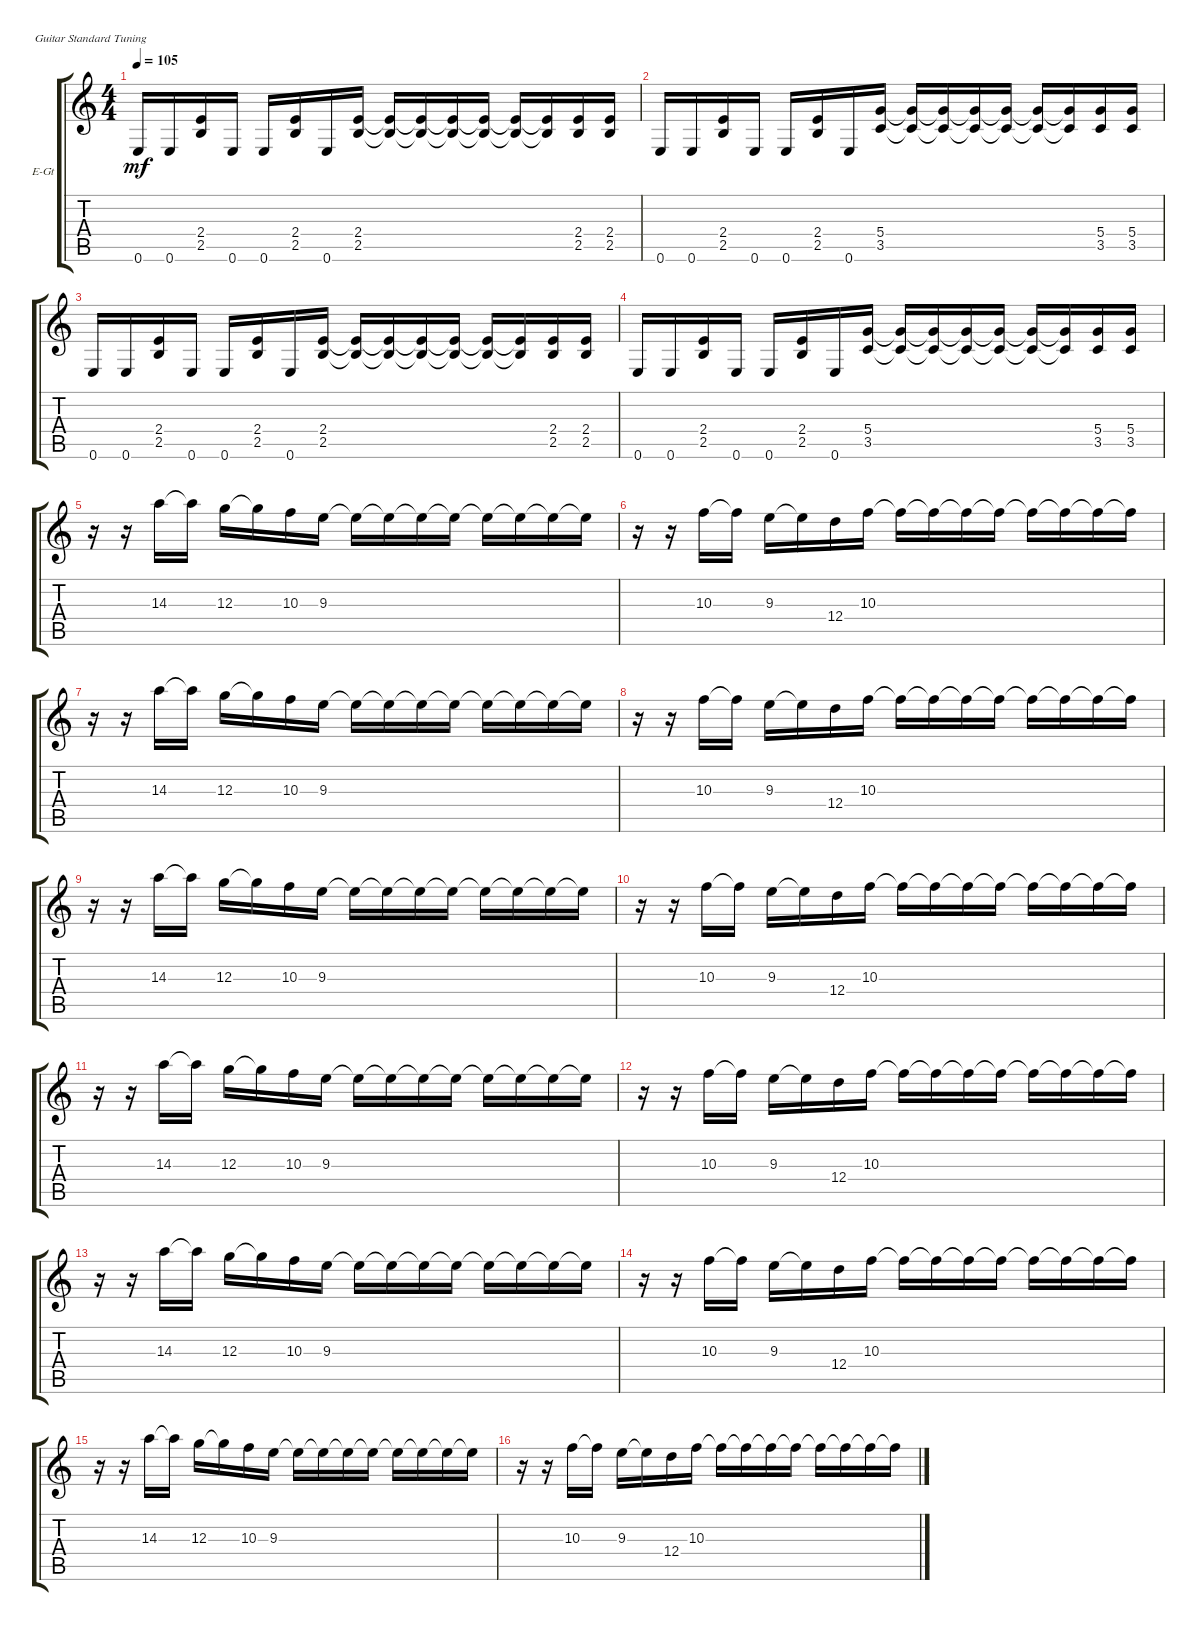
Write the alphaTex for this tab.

\defaultSystemsLayout 4
\bracketExtendMode groupsimilarinstruments
\firstSystemTrackNameOrientation horizontal
\otherSystemsTrackNameOrientation horizontal
\track ("Electric Guitar" "E-Gt") {instrument distortionguitar}
\staff {score tabs}
\tuning (E4 B3 G3 D3 A2 E2)
\ts (4 4)
\tempo 105
\clef g2
\ks c
0.6.16{dy mf} 0.6.16 (2.5 2.4).16 0.6.16 0.6.16 (2.5 2.4).16 0.6.16 (2.5 2.4).16 (2.5{t} 2.4{t}).16 (2.5{t} 2.4{t}).16 (2.5{t} 2.4{t}).16 (2.5{t} 2.4{t}).16 (2.5{t} 2.4{t}).16 (2.5{t} 2.4{t}).16 (2.5 2.4).16 (2.5 2.4).16 |
0.6.16 0.6.16 (2.5 2.4).16 0.6.16 0.6.16 (2.5 2.4).16 0.6.16 (3.5 5.4).16 (3.5{t} 5.4{t}).16 (5.4{t} 3.5{t}).16 (5.4{t} 3.5{t}).16 (5.4{t} 3.5{t}).16 (5.4{t} 3.5{t}).16 (5.4{t} 3.5{t}).16 (5.4 3.5).16 (5.4 3.5).16 |
0.6.16 0.6.16 (2.5 2.4).16 0.6.16 0.6.16 (2.5 2.4).16 0.6.16 (2.5 2.4).16 (2.5{t} 2.4{t}).16 (2.5{t} 2.4{t}).16 (2.5{t} 2.4{t}).16 (2.5{t} 2.4{t}).16 (2.5{t} 2.4{t}).16 (2.5{t} 2.4{t}).16 (2.5 2.4).16 (2.5 2.4).16 |
0.6.16 0.6.16 (2.5 2.4).16 0.6.16 0.6.16 (2.5 2.4).16 0.6.16 (3.5 5.4).16 (3.5{t} 5.4{t}).16 (5.4{t} 3.5{t}).16 (5.4{t} 3.5{t}).16 (5.4{t} 3.5{t}).16 (5.4{t} 3.5{t}).16 (5.4{t} 3.5{t}).16 (5.4 3.5).16 (5.4 3.5).16 |
r.16 r.16 14.3.16 14.3{t}.16 12.3.16 12.3{t}.16 10.3.16 9.3.16 9.3{t}.16 9.3{t}.16 9.3{t}.16 9.3{t}.16 9.3{t}.16 9.3{t}.16 9.3{t}.16 9.3{t}.16 |
r.16 r.16 10.3.16 10.3{t}.16 9.3.16 9.3{t}.16 12.4.16 10.3.16 10.3{t}.16 10.3{t}.16 10.3{t}.16 10.3{t}.16 10.3{t}.16 10.3{t}.16 10.3{t}.16 10.3{t}.16 |
r.16 r.16 14.3.16 14.3{t}.16 12.3.16 12.3{t}.16 10.3.16 9.3.16 9.3{t}.16 9.3{t}.16 9.3{t}.16 9.3{t}.16 9.3{t}.16 9.3{t}.16 9.3{t}.16 9.3{t}.16 |
r.16 r.16 10.3.16 10.3{t}.16 9.3.16 9.3{t}.16 12.4.16 10.3.16 10.3{t}.16 10.3{t}.16 10.3{t}.16 10.3{t}.16 10.3{t}.16 10.3{t}.16 10.3{t}.16 10.3{t}.16 |
r.16 r.16 14.3.16 14.3{t}.16 12.3.16 12.3{t}.16 10.3.16 9.3.16 9.3{t}.16 9.3{t}.16 9.3{t}.16 9.3{t}.16 9.3{t}.16 9.3{t}.16 9.3{t}.16 9.3{t}.16 |
r.16 r.16 10.3.16 10.3{t}.16 9.3.16 9.3{t}.16 12.4.16 10.3.16 10.3{t}.16 10.3{t}.16 10.3{t}.16 10.3{t}.16 10.3{t}.16 10.3{t}.16 10.3{t}.16 10.3{t}.16 |
r.16 r.16 14.3.16 14.3{t}.16 12.3.16 12.3{t}.16 10.3.16 9.3.16 9.3{t}.16 9.3{t}.16 9.3{t}.16 9.3{t}.16 9.3{t}.16 9.3{t}.16 9.3{t}.16 9.3{t}.16 |
r.16 r.16 10.3.16 10.3{t}.16 9.3.16 9.3{t}.16 12.4.16 10.3.16 10.3{t}.16 10.3{t}.16 10.3{t}.16 10.3{t}.16 10.3{t}.16 10.3{t}.16 10.3{t}.16 10.3{t}.16 |
r.16 r.16 14.3.16 14.3{t}.16 12.3.16 12.3{t}.16 10.3.16 9.3.16 9.3{t}.16 9.3{t}.16 9.3{t}.16 9.3{t}.16 9.3{t}.16 9.3{t}.16 9.3{t}.16 9.3{t}.16 |
r.16 r.16 10.3.16 10.3{t}.16 9.3.16 9.3{t}.16 12.4.16 10.3.16 10.3{t}.16 10.3{t}.16 10.3{t}.16 10.3{t}.16 10.3{t}.16 10.3{t}.16 10.3{t}.16 10.3{t}.16 |
r.16 r.16 14.3.16 14.3{t}.16 12.3.16 12.3{t}.16 10.3.16 9.3.16 9.3{t}.16 9.3{t}.16 9.3{t}.16 9.3{t}.16 9.3{t}.16 9.3{t}.16 9.3{t}.16 9.3{t}.16 |
r.16 r.16 10.3.16 10.3{t}.16 9.3.16 9.3{t}.16 12.4.16 10.3.16 10.3{t}.16 10.3{t}.16 10.3{t}.16 10.3{t}.16 10.3{t}.16 10.3{t}.16 10.3{t}.16 10.3{t}.16
